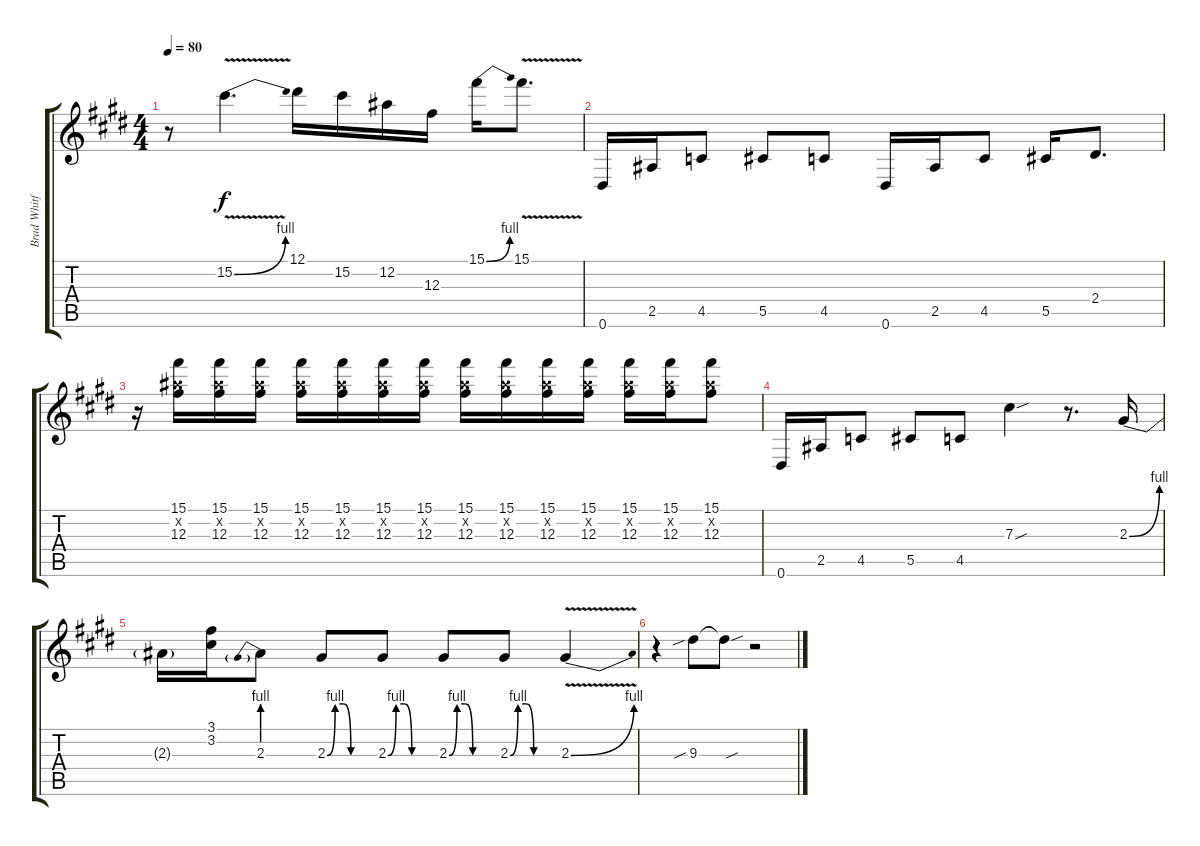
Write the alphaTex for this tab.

\track ("Brad Whitford" "Brad Whitf") {instrument distortionguitar}
\staff {score tabs}
\tuning (Eb4 Bb3 Gb3 Db3 Ab2 Eb2) {hide}
\ts (4 4)
\tempo 80
\clef g2
\ks e
r.8{dy f} 15.2{be (bend 0 0 60 4) v}.4{d} 12.1.16 15.2.16 12.2.16 12.3.16 15.1{be (bend 0 0 60 4)}.16 15.1{v}.8{d} |
0.6.16{volume 9 instrument distortionguitar} 2.5.16 4.5.8 5.5.8 4.5.8 0.6.16 2.5.16 4.5.8 5.5.16 2.4.8{d} |
r.16 (15.1 12.2{x} 12.3).16 (15.1 12.2{x} 12.3).16 (15.1 12.2{x} 12.3).16 (15.1 12.2{x} 12.3).16 (15.1 12.2{x} 12.3).16 (15.1 12.2{x} 12.3).16 (15.1 12.2{x} 12.3).16 (15.1 12.2{x} 12.3).16 (15.1 12.2{x} 12.3).16 (15.1 12.2{x} 12.3).16 (15.1 12.2{x} 12.3).16 (15.1 12.2{x} 12.3).16 (15.1 12.2{x} 12.3).16 (15.1 12.2{x} 12.3).8 |
0.6.16{volume 9 instrument distortionguitar} 2.5.16 4.5.8 5.5.8 4.5.8 7.3{sou}.4 r.8{d} 2.3{be (bend 0 0 60 4)}.16 |
2.3{t}.16 (3.1 3.2).16 2.3{be (prebend 0 4 60 4)}.8 2.3{be (custom 0 0 10 4 20 4 30 0 60 0)}.8 2.3{be (custom 0 0 10 4 20 4 30 0 60 0)}.8 2.3{be (custom 0 0 10 4 20 4 30 0 60 0)}.8 2.3{be (custom 0 0 10 4 20 4 30 0 60 0)}.8 2.3{be (bend 0 0 60 4) v}.4 |
r.4 9.3{sib}.8 9.3{sou t}.8 r.2
